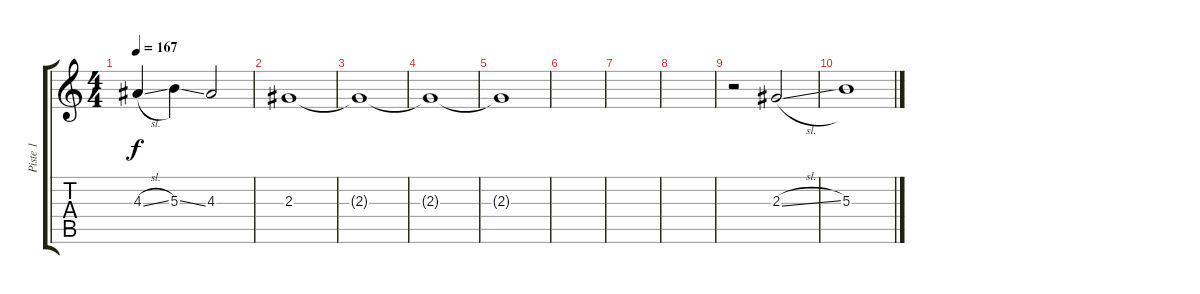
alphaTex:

\track ("Piste 1" "Piste 1") {instrument electricguitarjazz}
\staff {score tabs}
\tuning (Eb4 Bb3 Gb3 Db3 Ab2 Db2) {hide}
\ts (4 4)
\tempo 167
\clef g2
\ks c
4.3{sl}.4{dy f} 5.3{ss}.4 4.3.2 |
2.3.1 |
2.3{t}.1 |
2.3{t}.1 |
2.3{t}.1 |
|
|
|
r.2 2.3{sl}.2 |
5.3.1
